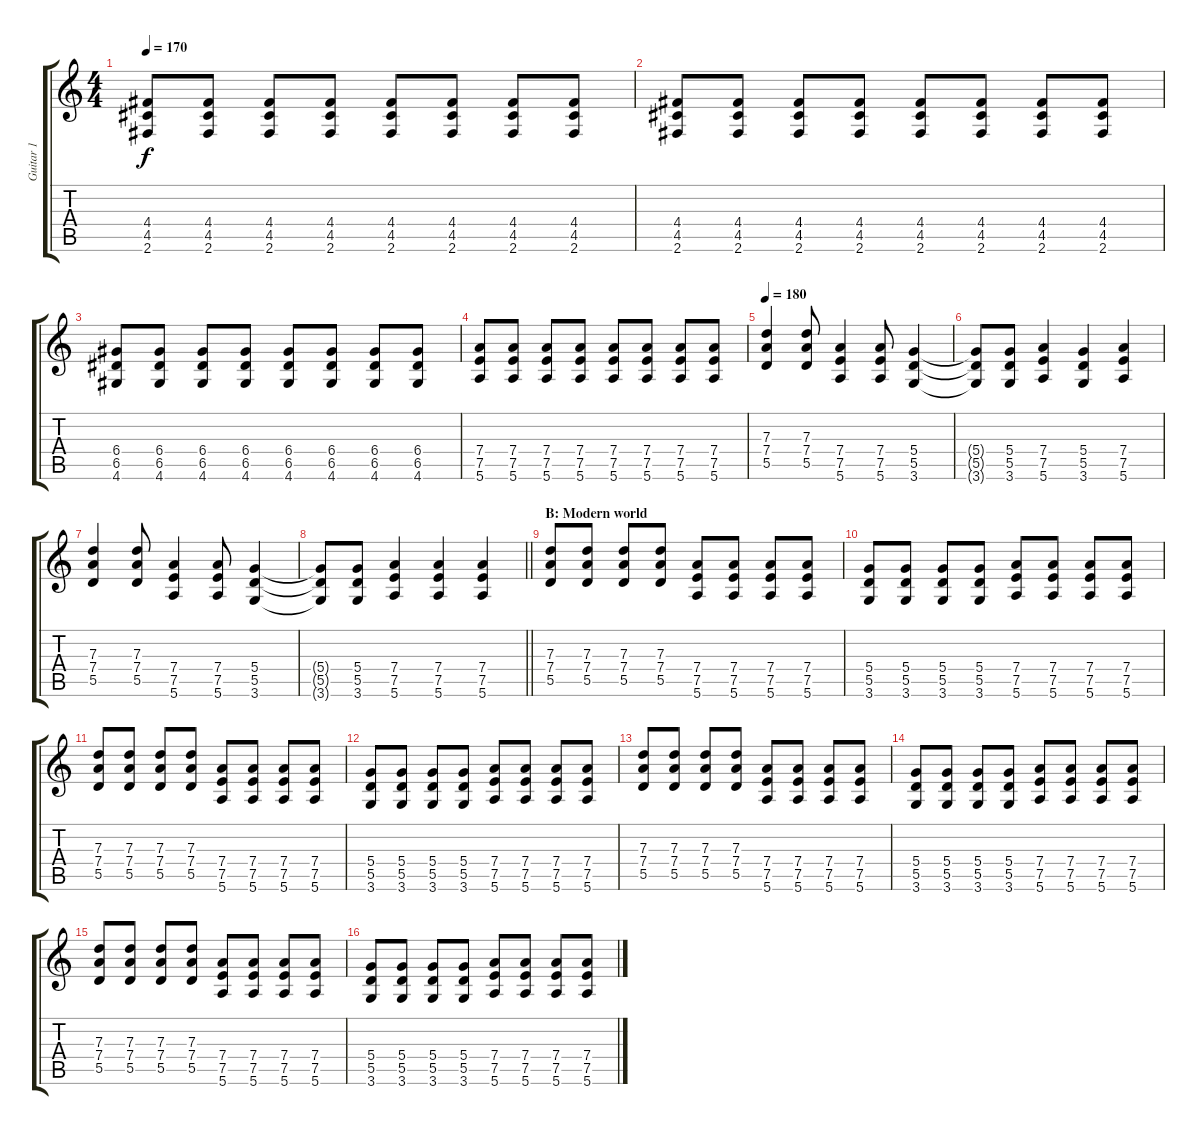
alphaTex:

\track ("Guitar 1" "Guitar 1") {instrument distortionguitar}
\staff {score tabs}
\tuning (E4 B3 G3 D3 A2 E2) {hide}
\ts (4 4)
\tempo 170
\clef g2
\ks c
(4.4 4.5 2.6).8{dy f} (4.4 4.5 2.6).8 (4.4 4.5 2.6).8 (4.4 4.5 2.6).8 (4.4 4.5 2.6).8 (4.4 4.5 2.6).8 (4.4 4.5 2.6).8 (4.4 4.5 2.6).8 |
(4.4 4.5 2.6).8 (4.4 4.5 2.6).8 (4.4 4.5 2.6).8 (4.4 4.5 2.6).8 (4.4 4.5 2.6).8 (4.4 4.5 2.6).8 (4.4 4.5 2.6).8 (4.4 4.5 2.6).8 |
(6.4 6.5 4.6).8 (6.4 6.5 4.6).8 (6.4 6.5 4.6).8 (6.4 6.5 4.6).8 (6.4 6.5 4.6).8 (6.4 6.5 4.6).8 (6.4 6.5 4.6).8 (6.4 6.5 4.6).8 |
(7.4 7.5 5.6).8 (7.4 7.5 5.6).8 (7.4 7.5 5.6).8 (7.4 7.5 5.6).8 (7.4 7.5 5.6).8 (7.4 7.5 5.6).8 (7.4 7.5 5.6).8 (7.4 7.5 5.6).8 |
\tempo 180
(7.3 7.4 5.5).4{instrument distortionguitar} (7.3 7.4 5.5).8 (7.4 7.5 5.6).4 (7.4 7.5 5.6).8 (5.4 5.5 3.6).4 |
(5.4{t} 5.5{t} 3.6{t}).8 (5.4 5.5 3.6).8 (7.4 7.5 5.6).4 (5.4 5.5 3.6).4 (7.4 7.5 5.6).4 |
(7.3 7.4 5.5).4 (7.3 7.4 5.5).8 (7.4 7.5 5.6).4 (7.4 7.5 5.6).8 (5.4 5.5 3.6).4 |
\barLineRight lightlight
(5.4{t} 5.5{t} 3.6{t}).8 (5.4 5.5 3.6).8 (7.4 7.5 5.6).4 (7.4 7.5 5.6).4 (7.4 7.5 5.6).4 |
\section ("" "B: Modern world")
(7.3 7.4 5.5).8 (7.3 7.4 5.5).8 (7.3 7.4 5.5).8 (7.3 7.4 5.5).8 (7.4 7.5 5.6).8 (7.4 7.5 5.6).8 (7.4 7.5 5.6).8 (7.4 7.5 5.6).8 |
(5.4 5.5 3.6).8 (5.4 5.5 3.6).8 (5.4 5.5 3.6).8 (5.4 5.5 3.6).8 (7.4 7.5 5.6).8 (7.4 7.5 5.6).8 (7.4 7.5 5.6).8 (7.4 7.5 5.6).8 |
(7.3 7.4 5.5).8 (7.3 7.4 5.5).8 (7.3 7.4 5.5).8 (7.3 7.4 5.5).8 (7.4 7.5 5.6).8 (7.4 7.5 5.6).8 (7.4 7.5 5.6).8 (7.4 7.5 5.6).8 |
(5.4 5.5 3.6).8 (5.4 5.5 3.6).8 (5.4 5.5 3.6).8 (5.4 5.5 3.6).8 (7.4 7.5 5.6).8 (7.4 7.5 5.6).8 (7.4 7.5 5.6).8 (7.4 7.5 5.6).8 |
(7.3 7.4 5.5).8 (7.3 7.4 5.5).8 (7.3 7.4 5.5).8 (7.3 7.4 5.5).8 (7.4 7.5 5.6).8 (7.4 7.5 5.6).8 (7.4 7.5 5.6).8 (7.4 7.5 5.6).8 |
(5.4 5.5 3.6).8 (5.4 5.5 3.6).8 (5.4 5.5 3.6).8 (5.4 5.5 3.6).8 (7.4 7.5 5.6).8 (7.4 7.5 5.6).8 (7.4 7.5 5.6).8 (7.4 7.5 5.6).8 |
(7.3 7.4 5.5).8 (7.3 7.4 5.5).8 (7.3 7.4 5.5).8 (7.3 7.4 5.5).8 (7.4 7.5 5.6).8 (7.4 7.5 5.6).8 (7.4 7.5 5.6).8 (7.4 7.5 5.6).8 |
(5.4 5.5 3.6).8 (5.4 5.5 3.6).8 (5.4 5.5 3.6).8 (5.4 5.5 3.6).8 (7.4 7.5 5.6).8 (7.4 7.5 5.6).8 (7.4 7.5 5.6).8 (7.4 7.5 5.6).8
